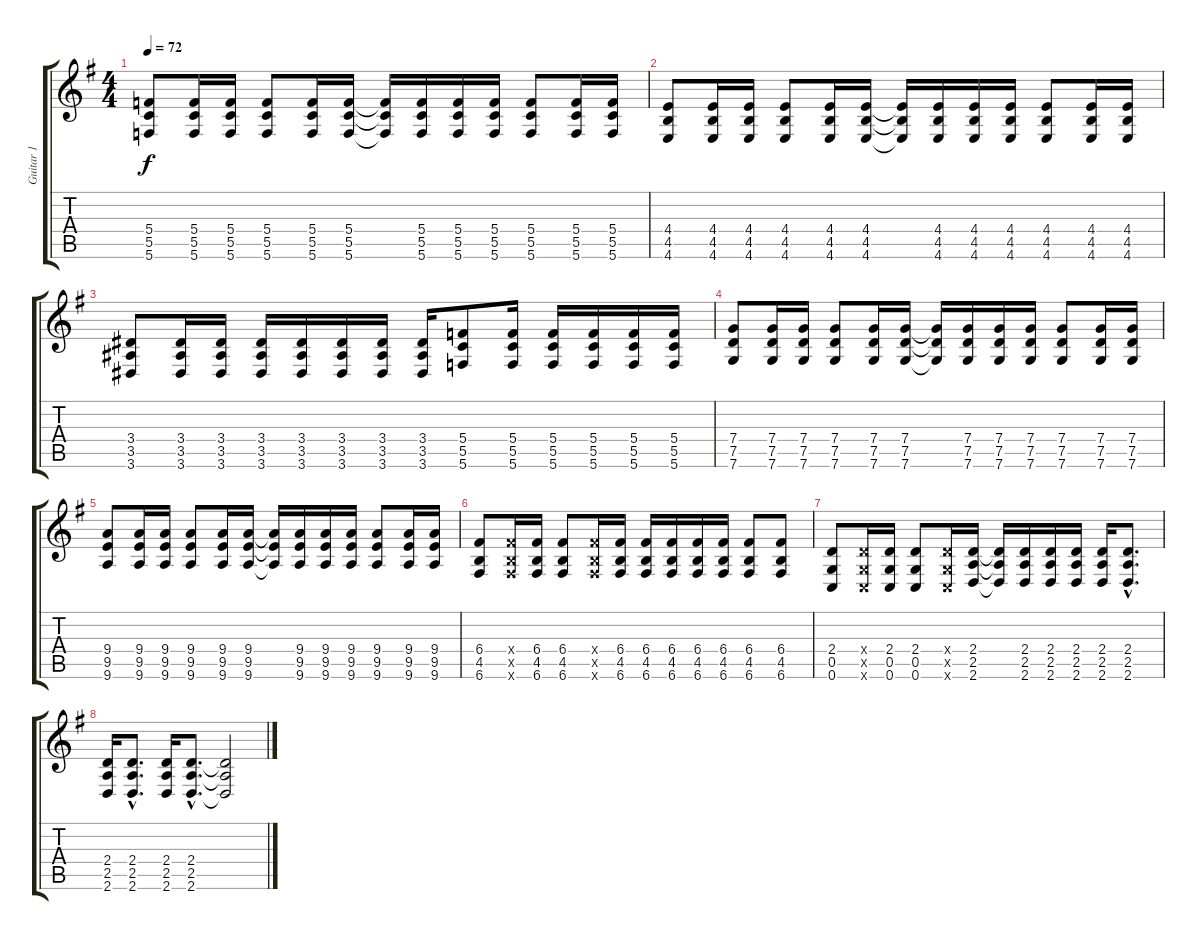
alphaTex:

\track ("Guitar 1" "Guitar 1") {instrument distortionguitar}
\staff {score tabs}
\tuning (D4 A3 F3 C3 G2 C2) {hide}
\ts (4 4)
\tempo 72
\clef g2
\ks g
(5.4 5.5 5.6).8{dy f} (5.4 5.5 5.6).16 (5.4 5.5 5.6).16 (5.4 5.5 5.6).8 (5.4 5.5 5.6).16 (5.4 5.5 5.6).16 (5.4{t} 5.5{t} 5.6{t}).16 (5.4 5.5 5.6).16 (5.4 5.5 5.6).16 (5.4 5.5 5.6).16 (5.4 5.5 5.6).8 (5.4 5.5 5.6).16 (5.4 5.5 5.6).16 |
(4.4 4.5 4.6).8 (4.4 4.5 4.6).16 (4.4 4.5 4.6).16 (4.4 4.5 4.6).8 (4.4 4.5 4.6).16 (4.4 4.5 4.6).16 (4.4{t} 4.5{t} 4.6{t}).16 (4.4 4.5 4.6).16 (4.4 4.5 4.6).16 (4.4 4.5 4.6).16 (4.4 4.5 4.6).8 (4.4 4.5 4.6).16 (4.4 4.5 4.6).16 |
(3.4 3.5 3.6).8 (3.4 3.5 3.6).16 (3.4 3.5 3.6).16 (3.4 3.5 3.6).16 (3.4 3.5 3.6).16 (3.4 3.5 3.6).16 (3.4 3.5 3.6).16 (3.4 3.5 3.6).16 (5.4 5.5 5.6).8 (5.4 5.5 5.6).16 (5.4 5.5 5.6).16 (5.4 5.5 5.6).16 (5.4 5.5 5.6).16 (5.4 5.5 5.6).16 |
(7.4 7.5 7.6).8 (7.4 7.5 7.6).16 (7.4 7.5 7.6).16 (7.4 7.5 7.6).8 (7.4 7.5 7.6).16 (7.4 7.5 7.6).16 (7.4{t} 7.5{t} 7.6{t}).16 (7.4 7.5 7.6).16 (7.4 7.5 7.6).16 (7.4 7.5 7.6).16 (7.4 7.5 7.6).8 (7.4 7.5 7.6).16 (7.4 7.5 7.6).16 |
(9.4 9.5 9.6).8 (9.4 9.5 9.6).16 (9.4 9.5 9.6).16 (9.4 9.5 9.6).8 (9.4 9.5 9.6).16 (9.4 9.5 9.6).16 (9.4{t} 9.5{t} 9.6{t}).16 (9.4 9.5 9.6).16 (9.4 9.5 9.6).16 (9.4 9.5 9.6).16 (9.4 9.5 9.6).8 (9.4 9.5 9.6).16 (9.4 9.5 9.6).16 |
(6.4 4.5 6.6).8 (6.4{x} 4.5{x} 6.6{x}).16 (6.4 4.5 6.6).16 (6.4 4.5 6.6).8 (6.4{x} 4.5{x} 6.6{x}).16 (6.4 4.5 6.6).16 (6.4 4.5 6.6).16 (6.4 4.5 6.6).16 (6.4 4.5 6.6).16 (6.4 4.5 6.6).16 (6.4 4.5 6.6).8 (6.4 4.5 6.6).8 |
(2.4 0.5 0.6).8 (2.4{x} 0.5{x} 0.6{x}).16 (2.4 0.5 0.6).16 (2.4 0.5 0.6).8 (2.4{x} 0.5{x} 0.6{x}).16 (2.4 2.5 2.6).16 (2.4{t} 2.5{t} 2.6{t}).16 (2.4 2.5 2.6).16 (2.4 2.5 2.6).16 (2.4 2.5 2.6).16 (2.4 2.5 2.6).16 (2.4{hac} 2.5{hac} 2.6{hac}).8{d} |
(2.4 2.5 2.6).16 (2.4{hac} 2.5{hac} 2.6{hac}).8{d} (2.4 2.5 2.6).16 (2.4{hac} 2.5{hac} 2.6{hac}).8{d} (2.4{t} 2.5{t} 2.6{t}).2
